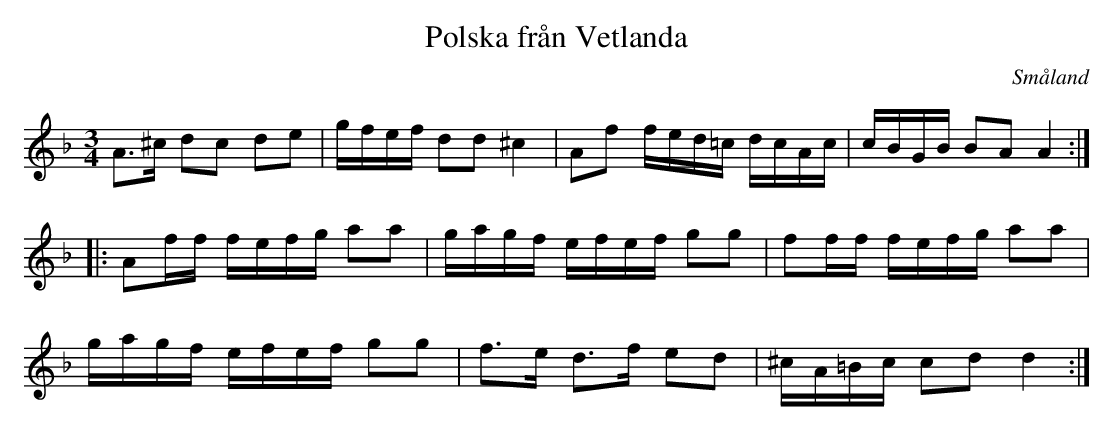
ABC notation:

X:1
T:Polska från Vetlanda
O:Småland
M:3/4
L:1/16
K:Dm
A3^c d2c2 d2e2 | gfef d2d2 ^c4 | A2f2 fed=c dcAc | cBGB B2A2 A4 :|
|: A2ff fefg a2a2 | gagf efef g2g2 | f2ff fefg a2a2 |
gagf efef g2g2 | f3e d3f e2d2 | ^cA=Bc c2d2 d4 :|
